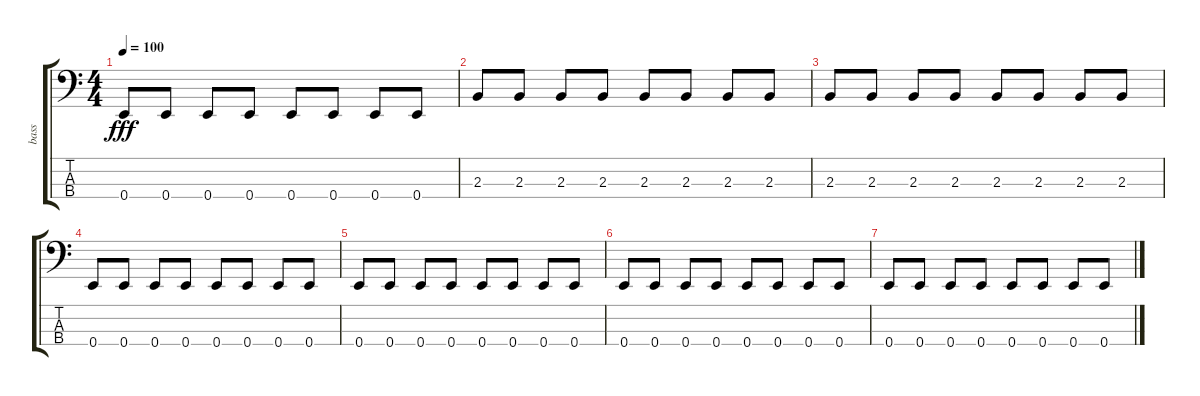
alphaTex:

\track ("bass" "bass") {instrument acousticbass}
\staff {score tabs}
\tuning (G2 D2 A1 E1) {hide}
\ts (4 4)
\tempo 100
\clef f4
\ks c
0.4.8{dy fff} 0.4.8 0.4.8 0.4.8 0.4.8 0.4.8 0.4.8 0.4.8 |
2.3.8 2.3.8 2.3.8 2.3.8 2.3.8 2.3.8 2.3.8 2.3.8 |
2.3.8 2.3.8 2.3.8 2.3.8 2.3.8 2.3.8 2.3.8 2.3.8 |
0.4.8 0.4.8 0.4.8 0.4.8 0.4.8 0.4.8 0.4.8 0.4.8 |
0.4.8 0.4.8 0.4.8 0.4.8 0.4.8 0.4.8 0.4.8 0.4.8 |
0.4.8 0.4.8 0.4.8 0.4.8 0.4.8 0.4.8 0.4.8 0.4.8 |
0.4.8 0.4.8 0.4.8 0.4.8 0.4.8 0.4.8 0.4.8 0.4.8
